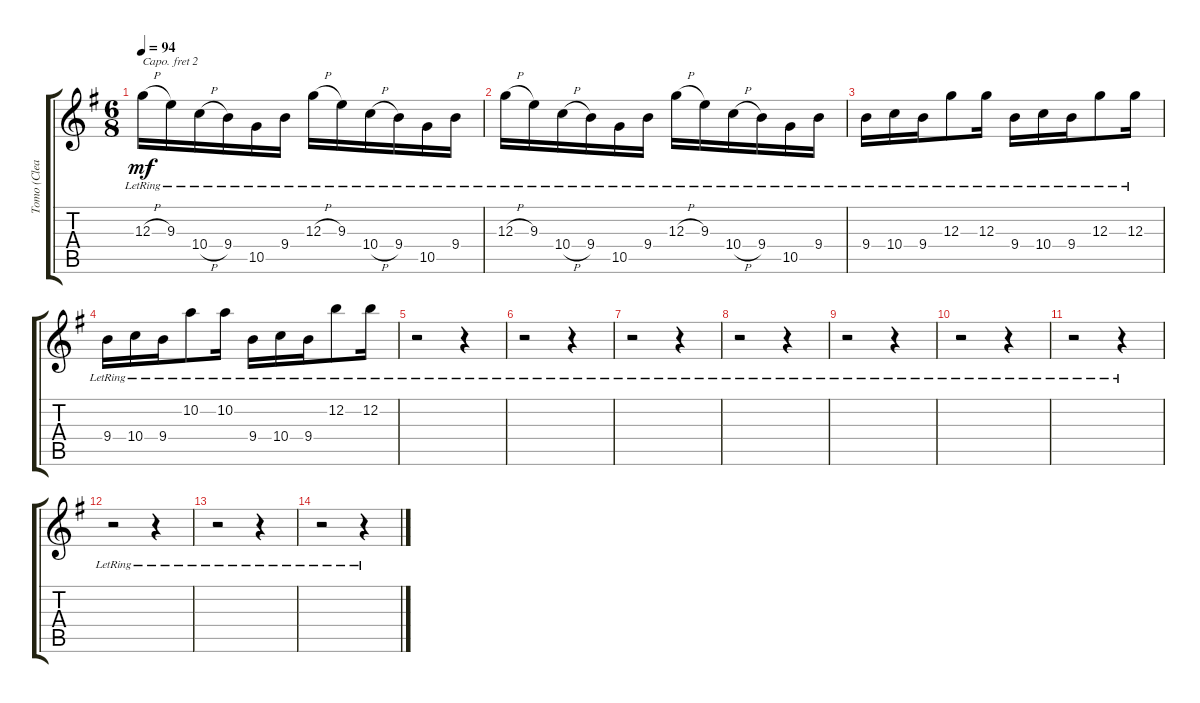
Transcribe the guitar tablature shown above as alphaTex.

\track ("Tomo (Clean)" "Tomo (Clea") {instrument electricguitarclean}
\staff {score tabs}
\capo 2
\tuning (D4 A3 F3 C3 G2 D2) {hide}
\ts (6 8)
\tempo 94
\clef g2
\ks g
12.3{h lr}.16{dy mf} 9.3{lr}.16 10.4{h lr}.16 9.4{lr}.16 10.5{lr}.16 9.4{lr}.16 12.3{h lr}.16 9.3{lr}.16 10.4{h lr}.16 9.4{lr}.16 10.5{lr}.16 9.4{lr}.16 |
12.3{h lr}.16 9.3{lr}.16 10.4{h lr}.16 9.4{lr}.16 10.5{lr}.16 9.4{lr}.16 12.3{h lr}.16 9.3{lr}.16 10.4{h lr}.16 9.4{lr}.16 10.5{lr}.16 9.4{lr}.16 |
9.4{lr}.16 10.4{lr}.16 9.4{lr}.16 12.3{lr}.8 12.3{lr}.16 9.4{lr}.16 10.4{lr}.16 9.4{lr}.16 12.3{lr}.8 12.3{lr}.16 |
9.4{lr}.16 10.4{lr}.16 9.4{lr}.16 10.2{lr}.8 10.2{lr}.16 9.4{lr}.16 10.4{lr}.16 9.4{lr}.16 12.2{lr}.8 12.2{lr}.16 |
r.2 r.4 |
r.2 r.4 |
r.2 r.4 |
r.2 r.4 |
r.2 r.4 |
r.2 r.4 |
r.2 r.4 |
r.2 r.4 |
r.2 r.4 |
r.2 r.4
